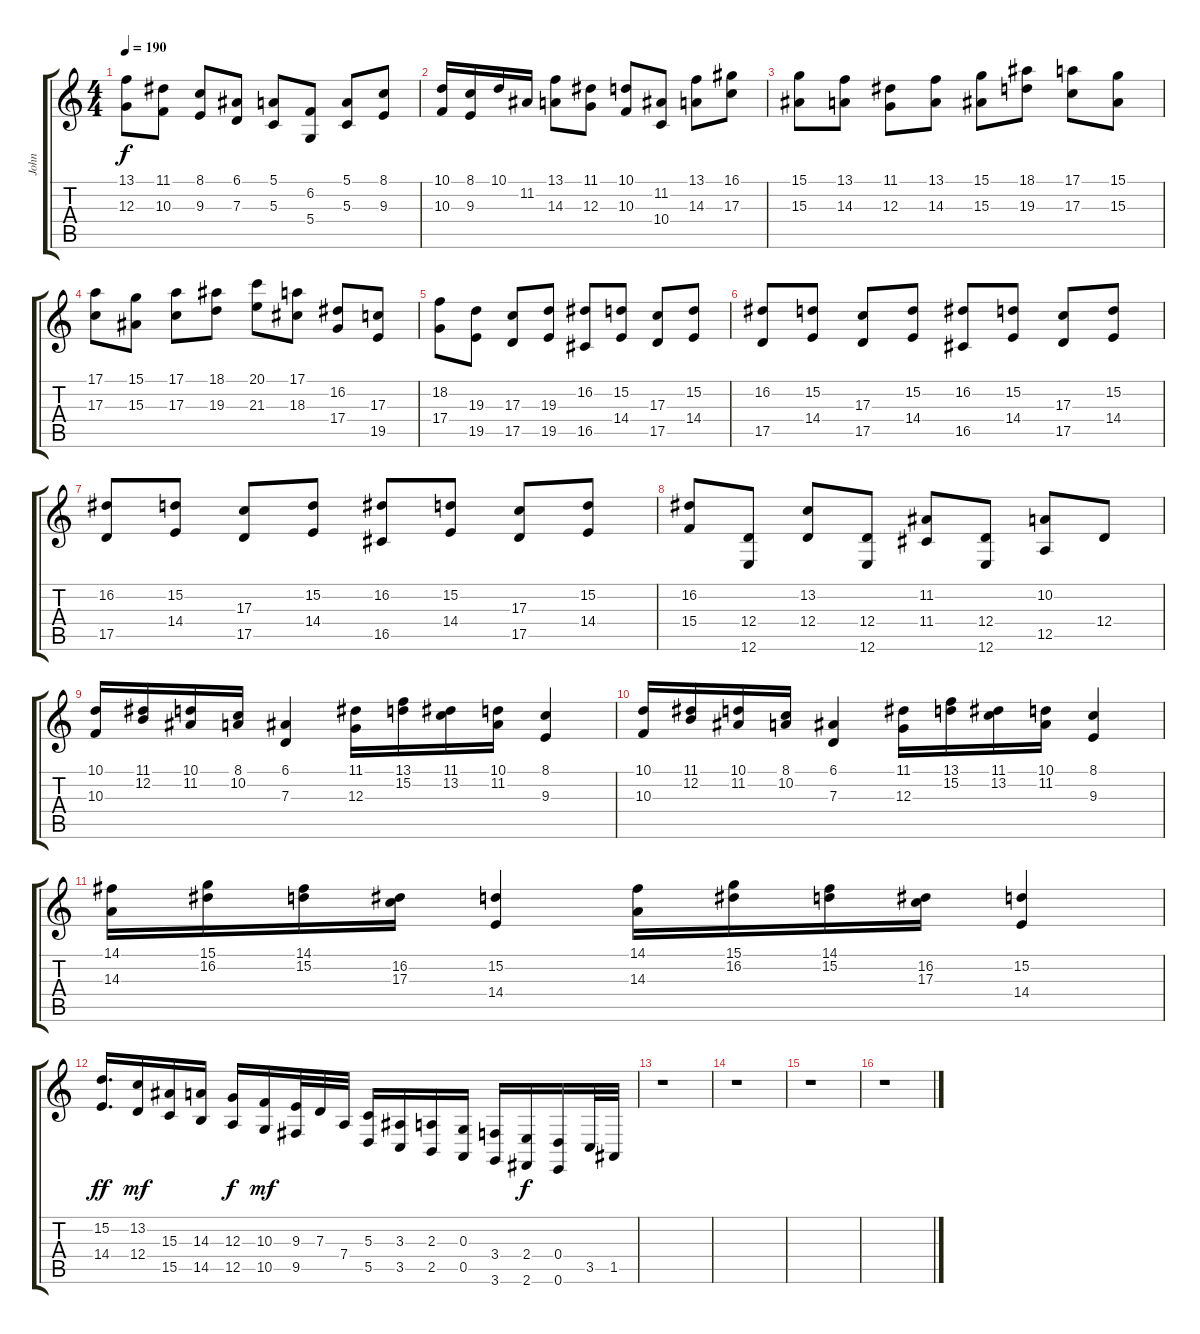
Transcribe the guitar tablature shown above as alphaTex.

\track ("John" "John") {instrument lead1square}
\staff {score tabs}
\tuning (E4 B3 G3 D3 A2 E2) {hide}
\ts (4 4)
\tempo 190
\clef g2
\ks c
(13.1 12.3).8{dy f} (11.1 10.3).8 (8.1 9.3).8 (6.1 7.3).8 (5.1 5.3).8 (6.2 5.4).8 (5.1 5.3).8 (8.1 9.3).8 |
(10.1 10.3).16 (8.1 9.3).16 10.1.16 11.2.16 (13.1 14.3).8 (11.1 12.3).8 (10.1 10.3).8 (11.2 10.4).8 (13.1 14.3).8 (16.1 17.3).8 |
(15.1 15.3).8 (13.1 14.3).8 (11.1 12.3).8 (13.1 14.3).8 (15.1 15.3).8 (18.1 19.3).8 (17.1 17.3).8 (15.1 15.3).8 |
(17.1 17.3).8 (15.1 15.3).8 (17.1 17.3).8 (18.1 19.3).8 (20.1 21.3).8 (17.1 18.3).8 (16.2 17.4).8 (17.3 19.5).8 |
(18.2 17.4).8 (19.3 19.5).8 (17.3 17.5).8 (19.3 19.5).8 (16.2 16.5).8 (15.2 14.4).8 (17.3 17.5).8 (15.2 14.4).8 |
(16.2 17.5).8 (15.2 14.4).8 (17.3 17.5).8 (15.2 14.4).8 (16.2 16.5).8 (15.2 14.4).8 (17.3 17.5).8 (15.2 14.4).8 |
(16.2 17.5).8 (15.2 14.4).8 (17.3 17.5).8 (15.2 14.4).8 (16.2 16.5).8 (15.2 14.4).8 (17.3 17.5).8 (15.2 14.4).8 |
(16.2 15.4).8 (12.4 12.6).8 (13.2 12.4).8 (12.4 12.6).8 (11.2 11.4).8 (12.4 12.6).8 (10.2 12.5).8 12.4.8 |
(10.1 10.3).16 (11.1 12.2).16 (10.1 11.2).16 (8.1 10.2).16 (6.1 7.3).4 (11.1 12.3).16 (13.1 15.2).16 (11.1 13.2).16 (10.1 11.2).16 (8.1 9.3).4 |
(10.1 10.3).16 (11.1 12.2).16 (10.1 11.2).16 (8.1 10.2).16 (6.1 7.3).4 (11.1 12.3).16 (13.1 15.2).16 (11.1 13.2).16 (10.1 11.2).16 (8.1 9.3).4 |
(14.1 14.3).16 (15.1 16.2).16 (14.1 15.2).16 (16.2 17.3).16 (15.2 14.4).4 (14.1 14.3).16 (15.1 16.2).16 (14.1 15.2).16 (16.2 17.3).16 (15.2 14.4).4 |
(15.2 14.4).16{d dy ff} (13.2 12.4).16{dy mf} (15.3 15.5).16 (14.3 14.5).16 (12.3 12.5).16{dy f} (10.3 10.5).16{dy mf} (9.3 9.5).32 7.3.32 7.4.32 (5.3 5.5).16 (3.3 3.5).16 (2.3 2.5).16 (0.3 0.5).16 (3.4 3.6).16 (2.4 2.6).16{dy f} (0.4 0.6).16 3.5.32 1.5.32 |
r.1 |
r.1 |
r.1 |
r.1
